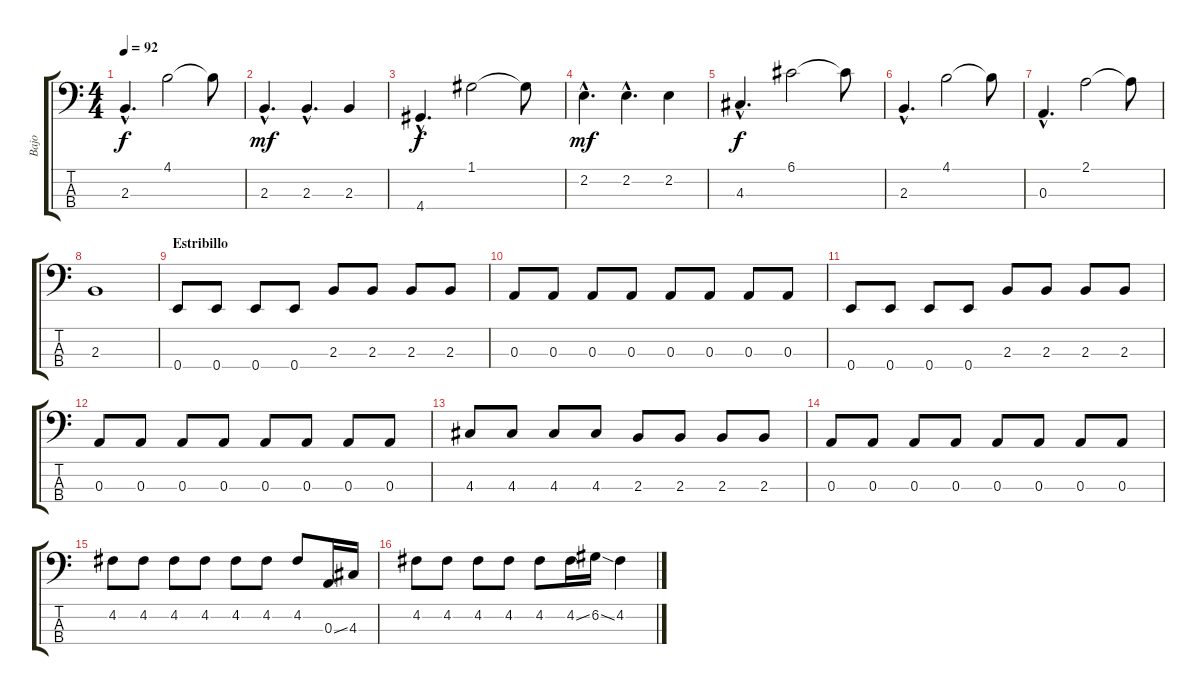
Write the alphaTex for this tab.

\track ("Bajo" "Bajo") {instrument electricbassfinger}
\staff {score tabs}
\tuning (G2 D2 A1 E1) {hide}
\ts (4 4)
\tempo 92
\clef f4
\ks c
2.3{hac}.4{d dy f volume 14} 4.1.2 4.1{t}.8 |
2.3{hac}.4{d dy mf} 2.3{hac}.4{d} 2.3.4 |
4.4{hac}.4{d dy f} 1.1.2 1.1{t}.8 |
2.2{hac}.4{d dy mf} 2.2{hac}.4{d} 2.2.4 |
4.3{hac}.4{d dy f} 6.1.2 6.1{t}.8 |
2.3{hac}.4{d} 4.1.2 4.1{t}.8 |
0.3{hac}.4{d} 2.1.2 2.1{t}.8 |
2.3.1 |
\section ("" "Estribillo")
0.4.8 0.4.8 0.4.8 0.4.8 2.3.8 2.3.8 2.3.8 2.3.8 |
0.3.8 0.3.8 0.3.8 0.3.8 0.3.8 0.3.8 0.3.8 0.3.8 |
0.4.8 0.4.8 0.4.8 0.4.8 2.3.8 2.3.8 2.3.8 2.3.8 |
0.3.8 0.3.8 0.3.8 0.3.8 0.3.8 0.3.8 0.3.8 0.3.8 |
4.3.8 4.3.8 4.3.8 4.3.8 2.3.8 2.3.8 2.3.8 2.3.8 |
0.3.8 0.3.8 0.3.8 0.3.8 0.3.8 0.3.8 0.3.8 0.3.8 |
4.2.8 4.2.8 4.2.8 4.2.8 4.2.8 4.2.8 4.2.8 0.3{ss}.16 4.3.16 |
4.2.8 4.2.8 4.2.8 4.2.8 4.2.8 4.2{ss}.16 6.2{ss}.16 4.2.4
